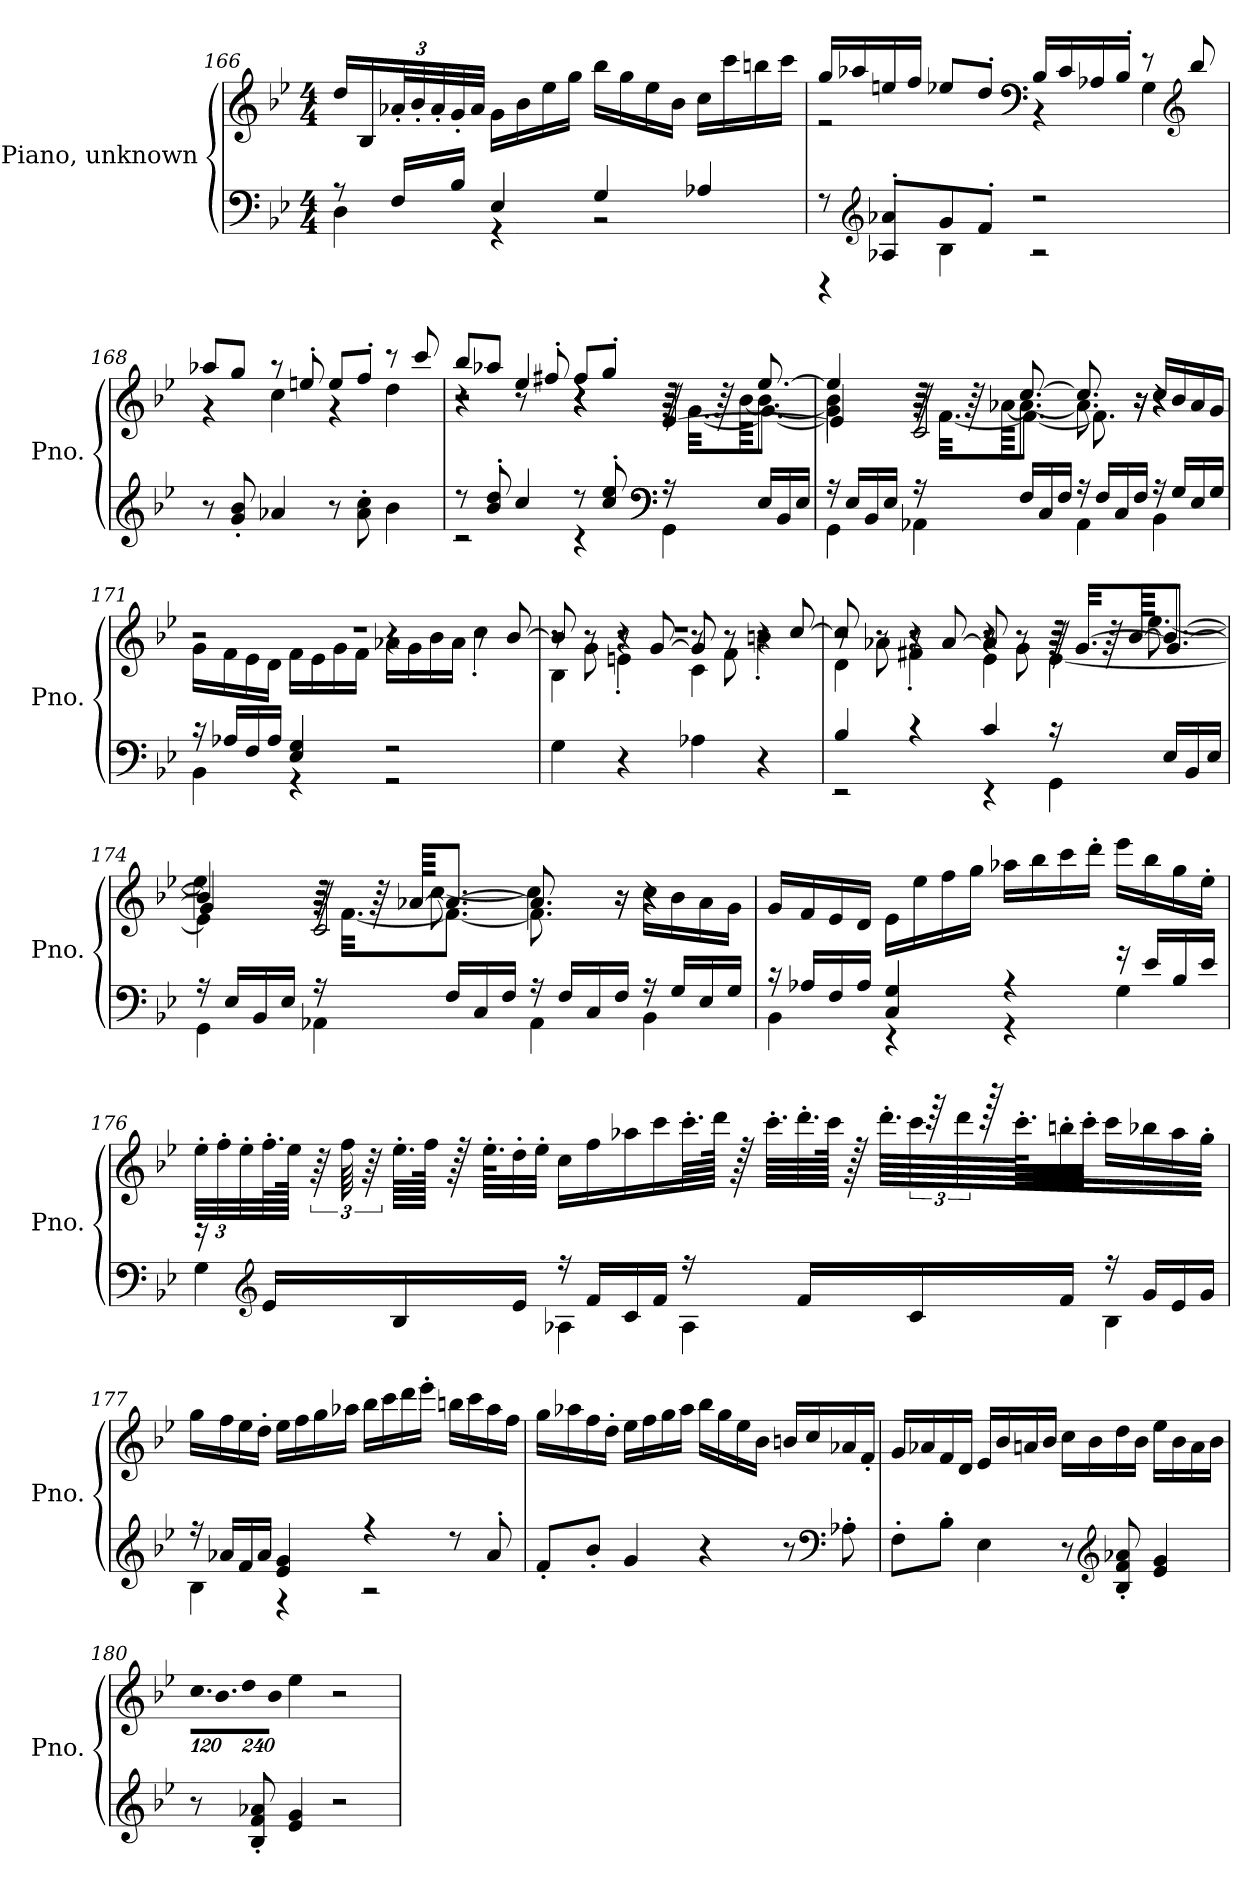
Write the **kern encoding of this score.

**kern	**kern
*part1	*part1
*staff2	*staff1
*I"Piano, unknown	*
*I'Pno.	*
*clefF4	*clefG2
*k[b-e-]	*k[b-e-]
*M4/4	*M4/4
=166	=166
*^	*
8r	4D\	16dd/LL
.	.	16B-/
*	*	*Xbrackettup
16F/LL	.	48a-X'/L
.	.	48b-'/
.	.	48a-'/
16B-/JJ	.	32g'/
.	.	32a-/JJJ
4E-/	4r	16g\LL
.	.	16b-\
.	.	16ee-\
.	.	16gg\JJ
4G/	2r	16bb-\LL
.	.	16gg\
.	.	16ee-\
.	.	16b-\JJ
4A-X/	.	16cc\LL
.	.	16ccc\
.	.	16bbn\
.	.	16ccc\JJ
!!LO:LB:g=z
=167	=167	=167
*	*	*^
8r	4r	16gg/LL	2r
.	.	16aa-X/	.
*clefG2	*	*	*
8A-X/' 8a-X/'L	.	16een/	.
.	.	16ff/JJ	.
8g/	4B-\	8ee-X/L	.
8f'/J	.	8dd'/J	.
*	*	*clefF4	*
2r	2r	16B-/LL	4r
.	.	16c/	.
.	.	16A-X/	.
.	.	16B-'/JJ	.
.	.	8r	4G\
*	*	*clefG2	*
.	.	8bb-/	.
*v	*v	*	*
=168	=168	=168
8r	8aa-X/L	4r
8g/' 8b-/'	8gg/J	.
4a-X/	8r	4cc\
.	8een'/	.
8r	8ee/L	4r
8a-\' 8cc\'	8ff'/J	.
4b-\	8r	4dd\
.	8ccc/	.
!!LO:PB:g=z
=169	=169	=169
*^	*^	*^
8r	2r	8bb-/L	2r	4r	2r
8b-/' 8dd/'	.	8aa-X/J	.	.	.
4cc/	.	8r	.	4ee-/	.
.	.	8ff#X'/	.	.	.
8r	4r	8ff#/L	4r	4r	4r
8cc/' 8ee-/'	.	8gg'/J	.	.	.
*clefF4	*	*	*	*	*
16r	4GG\	16r	32r	[4e-/	64r
.	.	.	.	.	[32.g\KKL
.	.	.	64r	.	.
.	.	.	[64b-\KKKL	.	.
16E-/LL	.	[8.ee-/	8.b-\J_	.	8.g\J_
16BB-/	.	.	.	.	.
16E-/JJ	.	.	.	.	.
=170	=170	=170	=170	=170	=170
16r	4GG\	4ee-/]	4b-\]	4e-/]	4g\]
16E-/LL	.	.	.	.	.
16BB-/	.	.	.	.	.
16E-/JJ	.	.	.	.	.
16r	4AA-X\	16r	32r	2c/	64r
.	.	.	.	.	[32.f\KKL
.	.	.	64r	.	.
.	.	.	[64a-X\KKKL	.	.
16F/LL	.	[8.cc/	8.a-\J_	.	8.f\J_
16C/	.	.	.	.	.
16F/JJ	.	.	.	.	.
16r	4AA-\	8.cc/]	8.a-\]	.	8.f\]
16F/LL	.	.	.	.	.
16C/	.	.	.	.	.
16F/JJ	.	16r	16r	.	16r
16r	4BB-\	16cc/LL	4r	4r	4r
16G/LL	.	16b-/	.	.	.
16E-/	.	16a-/	.	.	.
16G/JJ	.	16g/JJ	.	.	.
*	*	*	*	*v	*v
!!LO:LB:g=z
=171	=171	=171	=171	=171
16r	4BB-\	1r	16g\LL	2r
16A-X/LL	.	.	16f\	.
16F/	.	.	16e-\	.
16A-/JJ	.	.	16d\JJ	.
4E-/ 4G/	4r	.	16f\LL	.
.	.	.	16e-\	.
.	.	.	16g\	.
.	.	.	16f\JJ	.
2r	2r	.	16a-X\LL	4r
.	.	.	16g\	.
.	.	.	16b-\	.
.	.	.	16a-\JJ	.
.	.	.	4cc'\	8r
.	.	.	.	[8b-/
*v	*v	*	*	*
=172	=172	=172	=172
*	*	*	*^
4G\	1r	8r	8b-/]	4B-\
.	.	8g\	8r	.
4r	.	4en'\	8r	4r
.	.	.	[8g/	.
4A-X\	.	8r	8g/]	4c\
.	.	8f\	8r	.
4r	.	4bn'\	8r	4r
.	.	.	[8cc/	.
!!LO:LB:g=z	!!	!!	!!
=173	=173	=173	=173	=173
*^	*	*	*	*
4B-/	2r	2r	8r	8cc/]	4d\
.	.	.	8a-X\	8r	.
4r	.	.	4f#X'\	8r	4r
.	.	.	.	[8a-/	.
4c/	4r	4r	8r	8a-/]	4e-\
.	.	.	8g\	8r	.
16r	4GG\	32r	16r	64r	[4e-\
.	.	.	.	[32.g/KKL	.
.	.	64r	.	.	.
.	.	[64b-/KKKL	.	.	.
16E-/LL	.	8.b-/J_	[8.ee-\	8.g/J_	.
16BB-/	.	.	.	.	.
16E-/JJ	.	.	.	.	.
=174	=174	=174	=174	=174	=174
16r	4GG\	4b-/]	4ee-\]	4g/]	4e-\]
16E-/LL	.	.	.	.	.
16BB-/	.	.	.	.	.
16E-/JJ	.	.	.	.	.
16r	4AA-X\	32r	16r	2c/	64r
.	.	.	.	.	[32.f\KKL
.	.	64r	.	.	.
.	.	[64a-X/KKKL	.	.	.
16F/LL	.	8.a-/J_	[8.cc\	.	8.f\J_
16C/	.	.	.	.	.
16F/JJ	.	.	.	.	.
16r	4AA-\	8.a-/]	4cc\]	.	8.f\]
16F/LL	.	.	.	.	.
16C/	.	.	.	.	.
16F/JJ	.	16r	.	.	16r
16r	4BB-\	4r	16cc\LL	4r	4r
16G/LL	.	.	16b-\	.	.
16E-/	.	.	16a-\	.	.
16G/JJ	.	.	16g\JJ	.	.
*	*	*v	*v	*v	*v
!!LO:LB:g=z
=175	=175	=175
16r	4BB-\	16g/LL
16A-X/LL	.	16f/
16F/	.	16e-/
16A-/JJ	.	16d/JJ
4C/ 4G/	4r	16e-\LL
.	.	16ee-\
.	.	16ff\
.	.	16gg\JJ
4r	4r	16aa-X\LL
.	.	16bb-\
.	.	16ccc\
.	.	16ddd'\JJ
16r	4G\	16eee-\LL
16e-/LL	.	16bb-\
16B-/	.	16gg\
16e-/JJ	.	16ee-'\JJ
!!LO:LB:g=z
=176	=176	=176
16r	4G\	48ee-'\LLL
.	.	48ff'\
.	.	48ee-'\
*clefG2	*	*
16e-/LL	.	64.ff'\L
.	.	128ee-\JJJJk
*	*	*brackettup
.	.	96r
.	.	96ff\
.	.	96r
16B-/	.	64.ee-'\LLLL
.	.	128ff\JJJJk
.	.	128r
.	.	64.ee-'\KLLL
16e-/JJ	.	32dd'\
.	.	32ee-'\JJJ
16r	4A-X\	16cc\LL
16f/LL	.	16ff\
16c/	.	16aa-X\
16f/JJ	.	16ccc\
16r	4A-\	64.ccc'\LL
.	.	128ddd\JJJJk
.	.	128r
.	.	64.ccc'\LLLL
16f/LL	.	64.ddd'\
.	.	128ccc\JJJJk
.	.	128r
.	.	64.ddd'\LLLL
16c/	.	96ccc\JJJJ
.	.	96r
.	.	96ddd\
.	.	128r
.	.	64.ccc'\KLLL
16f/JJ	.	32bbn'\
.	.	32ccc'\JJJ
16r	4B-\	16ccc\LL
16g/LL	.	16bb-X\
16e-/	.	16aa-\
16g/JJ	.	16gg'\JJ
!!LO:LB:g=z
=177	=177	=177
16r	4B-\	16gg\LL
16a-X/LL	.	16ff\
16f/	.	16ee-\
16a-/JJ	.	16dd'\JJ
4e-/ 4g/	4r	16ee-\LL
.	.	16ff\
.	.	16gg\
.	.	16aa-X\JJ
4r	2r	16bb-\LL
.	.	16ccc\
.	.	16ddd\
.	.	16eee-'\JJ
8r	.	16bbn\LL
.	.	16ccc\
8a-'/	.	16aa-\
.	.	16ff\JJ
*v	*v	*
=178	=178
8f'/L	16gg\LL
.	16aa-X\
8b-'/J	16ff\
.	16dd'\JJ
4g/	16ee-\LL
.	16ff\
.	16gg\
.	16aa-\JJ
4r	16bb-\LL
.	16gg\
.	16ee-\
.	16b-\JJ
8r	16bn/LL
.	16cc/
*clefF4	*
8A-X'\	16a-X/
.	16f'/JJ
!!LO:PB:g=z
=179	=179
8F'\L	16g/LL
.	16a-X/
8B-'\J	16f/
.	16d/JJ
4E-\	16e-/LL
.	16b-/
.	16an/
.	16b-/JJ
8r	16cc\LL
.	16b-\
*clefG2	*
8B-/' 8f/' 8a-X/'	16dd\
.	16b-\JJ
4e-/ 4g/	16ee-\LL
.	16b-\
.	16a\
.	16b-\JJ
=180	=180
*	*Xbrackettup
!	!LO:N:vis=32.
8r	1920%103cc\LLL
!	!LO:N:vis=32.
.	1920%103b-\J
!	!LO:N:vis=16
.	1920%137dd\
8B-/' 8f/' 8a-X/'	.
!	!LO:N:vis=16
.	1920%137b-\JJ
4e-/ 4g/	4ee-\
2r	2r
=	=
*-	*-
